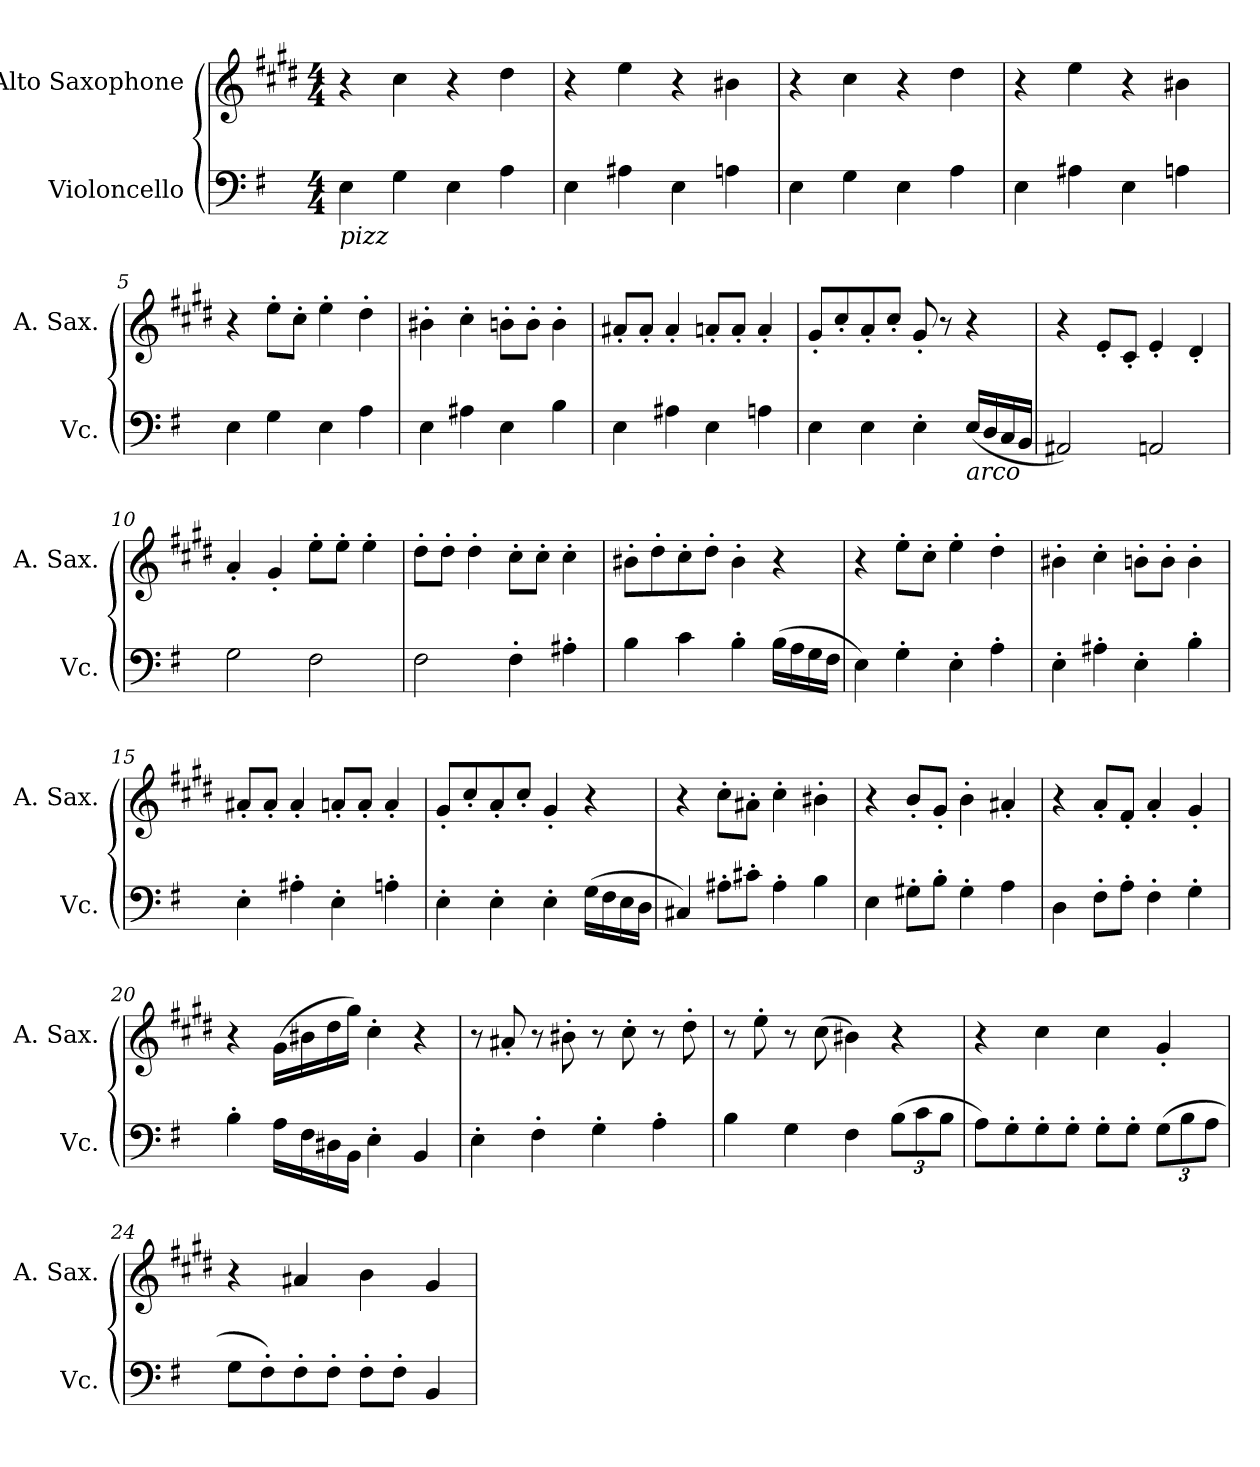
**kern	**kern
*part2	*part1
*staff2	*staff1
*I"Violoncello	*I"Alto Saxophone
*I'Vc.	*I'A. Sax.
*clefF4	*clefG2
*	*ITrd5c9
*k[f#]	*k[f#]
*M4/4	*M4/4
*MM110	*MM110
=1	=1
!LO:TX:b:i:t=pizz	!
4E\	4r
4G\	4e\
4E\	4r
4A\	4f#\
=2	=2
4E\	4r
4A#X\	4g\
4E\	4r
4An\	4d#X\
=3	=3
4E\	4r
4G\	4e\
4E\	4r
4A\	4f#\
=4	=4
4E\	4r
4A#X\	4g\
4E\	4r
4An\	4d#X\
!!LO:LB:g=z
=5	=5
4E\	4r
4G\	8g'\L
.	8e'\J
4E\	4g'\
4A\	4f#'\
=6	=6
4E\	4d#X'\
4A#X\	4e'\
4E\	8dn'\L
.	8d'\J
4B\	4d'\
=7	=7
4E\	8c#X'/L
.	8c#'/J
4A#X\	4c#'/
4E\	8cn'/L
.	8c'/J
4An\	4c'/
=8	=8
4E\	8B'/L
.	8e'/
4E\	8c'/
.	8e'/J
4E'\	8B'/
.	8r
!LO:TX:b:i:t=arco	!
(<16E/LL	4r
16D/	.
16C/	.
16BB/JJ	.
!!LO:LB:g=z
=9	=9
2AA#X/)	4r
.	8G'/L
.	8E'/J
2AAn/	4G'/
.	4F#'/
=10	=10
2G\	4c'/
.	4B'/
2F#\	8g'\L
.	8g'\J
.	4g'\
=11	=11
2F#\	8f#'\L
.	8f#'\J
.	4f#'\
4F#'\	8e'\L
.	8e'\J
4A#X'\	4e'\
=12	=12
4B\	8d#X'\L
.	8f#'\
4c\	8e'\
.	8f#'\J
4B'\	4d#'\
(>16B\LL	4r
16A\	.
16G\	.
16F#\JJ	.
!!LO:LB:g=z
=13	=13
4E\)	4r
4G'\	8g'\L
.	8e'\J
4E'\	4g'\
4A'\	4f#'\
=14	=14
4E'\	4d#X'\
4A#X'\	4e'\
4E'\	8dn'\L
.	8d'\J
4B'\	4d'\
=15	=15
4E'\	8c#X'/L
.	8c#'/J
4A#X'\	4c#'/
4E'\	8cn'/L
.	8c'/J
4An'\	4c'/
=16	=16
4E'\	8B'/L
.	8e'/
4E'\	8c'/
.	8e'/J
4E'\	4B'/
(>16G\LL	4r
16F#\	.
16E\	.
16D\JJ	.
!!LO:LB:g=z
=17	=17
4C#X/)	4r
8A#X'\L	8e'\L
8c#X'\J	8c#X'\J
4A#'\	4e'\
4B\	4d#X'\
=18	=18
4E\	4r
8G#X'\L	8d'/L
8B'\J	8B'/J
4G#'\	4d'\
4A\	4c#X'/
=19	=19
4D\	4r
8F#'\L	8c'/L
8A'\J	8A'/J
4F#'\	4c'/
4G'\	4B'/
=20	=20
4B'\	4r
16A\LL	(>16B\LL
16F#\	16d#X\
16D#X\	16f#\
16BB\JJ	16b\JJ)
4E'\	4e'\
4BB/	4r
!!LO:PB:g=z
=21	=21
4E'\	8r
.	8c#X'/
4F#'\	8r
.	8d#X'\
4G'\	8r
.	8e'\
4A'\	8r
.	8f#'\
=22	=22
4B\	8r
.	8g'\
4G\	8r
.	(>8e\
4F#\	4d#X\)
*Xbrackettup	*
(>12B\L	4r
12c\	.
12B\J	.
=23	=23
8A\L)	4r
8G'\	.
8G'\	4e\
8G'\J	.
8G'\L	4e\
8G'\J	.
(>12G\L	4B'/
12B\	.
12A\J	.
=24	=24
8G\L	4r
8F#'\)	.
8F#'\	4c#X/
8F#'\J	.
8F#'\L	4d\
8F#'\J	.
4BB/	4B/
=	=
*-	*-
